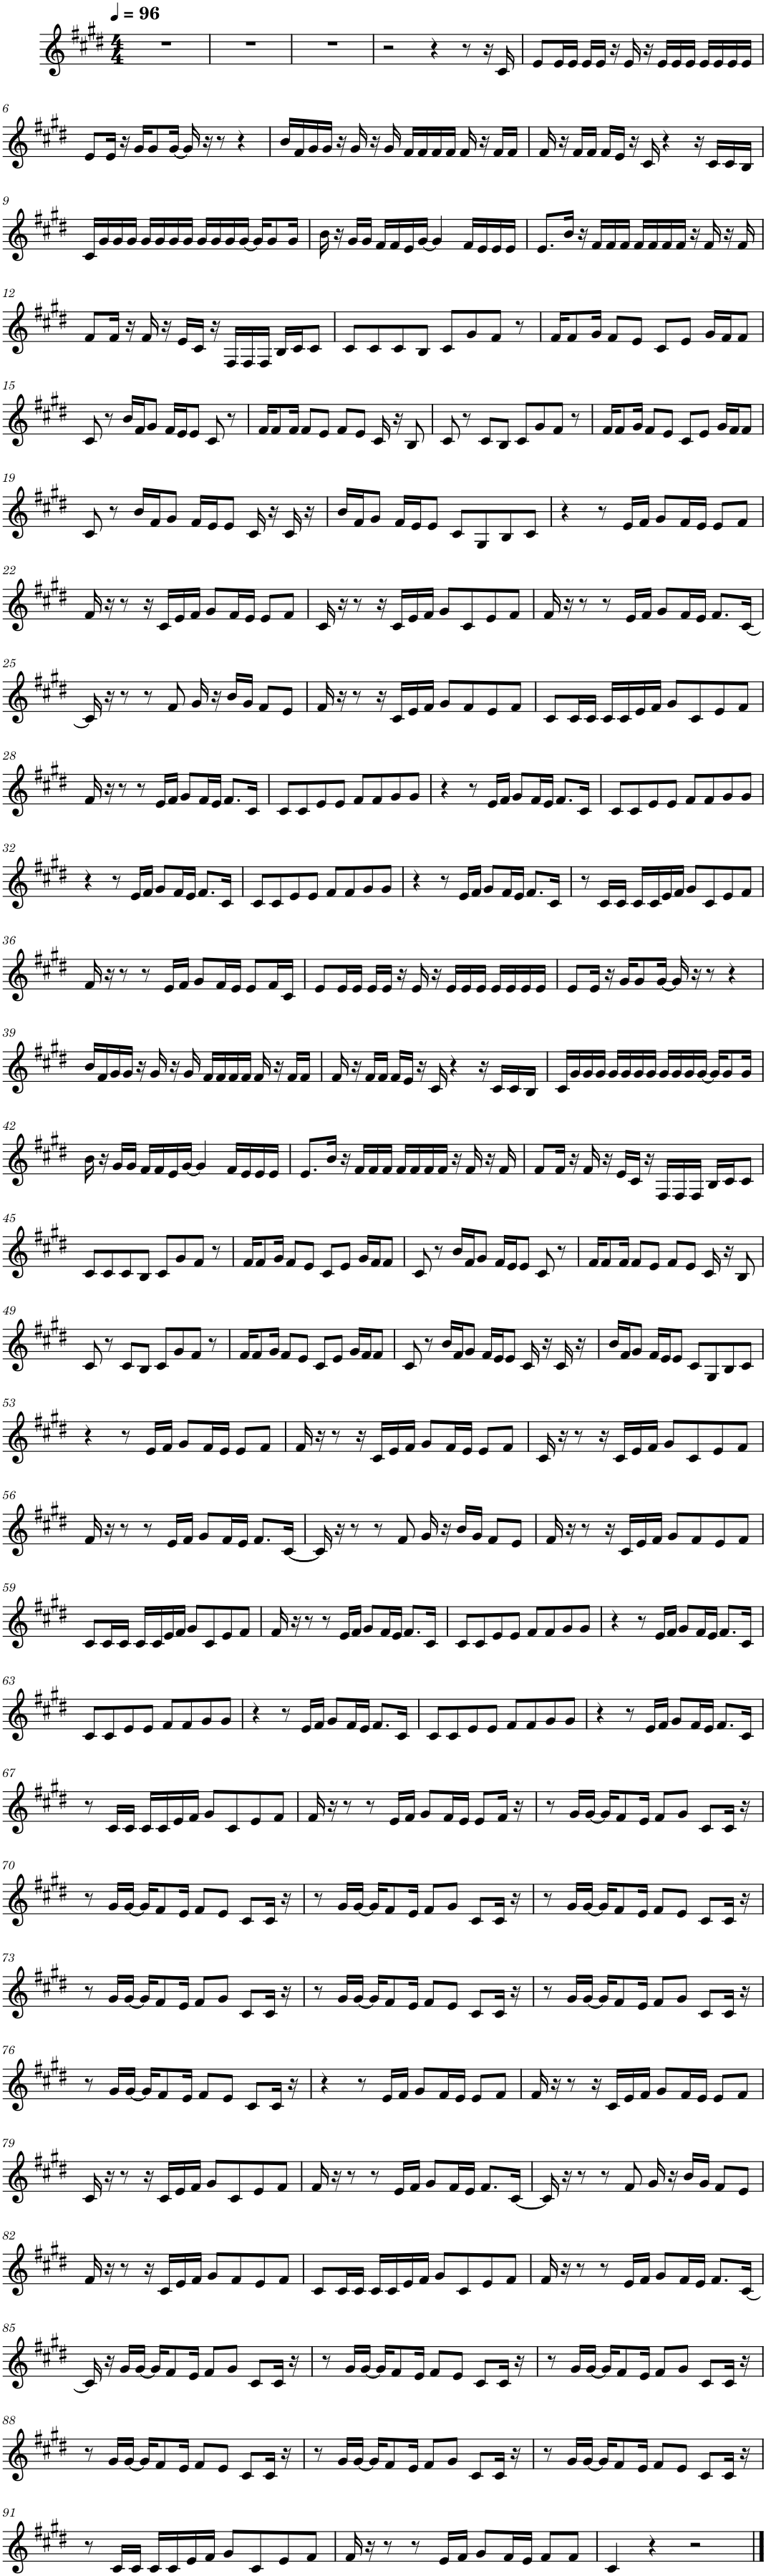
**kern
*part1
*staff1
*I"Piano
*I'Pno.
*clefG2
*k[f#c#g#d#]
*M4/4
*MM96
=1
1r
=2
1r
=3
1r
=4
2r
4r
8r
16r
16c#/
=5
8e/L
16e/L
16e/JJ
16e/LL
16e/JJ
16r
16e/
16r
16e/LL
16e/
16e/JJ
16e/LL
16e/
16e/
16e/JJ
!!LO:LB:g=z
=6
8e/L
16e/Jk
16r
16g#/KL
8g#/
[16g#/Jk
16g#/]
16r
8r
4r
=7
16b/LL
16f#/
16g#/
16g#/JJ
16r
16g#/
16r
16g#/
16f#/LL
16f#/
16f#/
16f#/JJ
16f#/
16r
16f#/LL
16f#/JJ
=8
16f#/
16r
16f#/LL
16f#/JJ
16f#/LL
16e/JJ
16r
16c#/
4r
16r
16c#/LL
16c#/
16B/JJ
!!LO:LB:g=z
=9
16c#/LL
16g#/
16g#/
16g#/JJ
16g#/LL
16g#/
16g#/
16g#/JJ
16g#/LL
16g#/
16g#/
[16g#/JJ
16g#/KL]
8g#/
16g#/Jk
=10
16b\
16r
16g#/LL
16g#/JJ
16f#/LL
16f#/
16e/
[16g#/JJ
4g#/]
16f#/LL
16e/
16e/
16e/JJ
=11
8.e/L
16b/Jk
16r
16f#/LL
16f#/
16f#/JJ
16f#/LL
16f#/
16f#/
16f#/JJ
16r
16f#/
16r
16f#/
!!LO:LB:g=z
=12
8f#/L
16f#/Jk
16r
16f#/
16r
16e/LL
16c#/JJ
16r
16F#/LL
16F#/
16F#/JJ
16B/LL
16c#/J
8c#/J
=13
8c#/L
8c#/
8c#/
8B/J
8c#/L
8g#/
8f#/J
8r
=14
16f#/KL
8f#/
16g#/Jk
8f#/L
8e/J
8c#/L
8e/J
16g#/LL
16f#/J
8f#/J
!!LO:LB:g=z
=15
8c#/
8r
16b/LL
16f#/J
8g#/J
16f#/LL
16e/J
8e/J
8c#/
8r
=16
16f#/KL
8f#/
16f#/Jk
8f#/L
8e/J
8f#/L
8e/J
16c#/
16r
8B/
=17
8c#/
8r
8c#/L
8B/J
8c#/L
8g#/
8f#/J
8r
=18
16f#/KL
8f#/
16g#/Jk
8f#/L
8e/J
8c#/L
8e/J
16g#/LL
16f#/J
8f#/J
!!LO:LB:g=z
=19
8c#/
8r
16b/LL
16f#/J
8g#/J
16f#/LL
16e/J
8e/J
16c#/
16r
16c#/
16r
=20
16b/LL
16f#/J
8g#/J
16f#/LL
16e/J
8e/J
8c#/L
8G#/
8B/
8c#/J
=21
4r
8r
16e/LL
16f#/JJ
8g#/L
16f#/L
16e/JJ
8e/L
8f#/J
!!LO:LB:g=z
=22
16f#/
16r
8r
16r
16c#/LL
16e/
16f#/JJ
8g#/L
16f#/L
16e/JJ
8e/L
8f#/J
=23
16c#/
16r
8r
16r
16c#/LL
16e/
16f#/JJ
8g#/L
8c#/
8e/
8f#/J
=24
16f#/
16r
8r
8r
16e/LL
16f#/JJ
8g#/L
16f#/L
16e/JJ
8.f#/L
[16c#/Jk
!!LO:LB:g=z
=25
16c#/]
16r
8r
8r
8f#/
16g#/
16r
16b/LL
16g#/JJ
8f#/L
8e/J
=26
16f#/
16r
8r
16r
16c#/LL
16e/
16f#/JJ
8g#/L
8f#/
8e/
8f#/J
=27
8c#/L
16c#/L
16c#/JJ
16c#/LL
16c#/
16e/
16f#/JJ
8g#/L
8c#/
8e/
8f#/J
!!LO:LB:g=z
=28
16f#/
16r
8r
8r
16e/LL
16f#/JJ
8g#/L
16f#/L
16e/JJ
8.f#/L
16c#/Jk
=29
8c#/L
8c#/
8e/
8e/J
8f#/L
8f#/
8g#/
8g#/J
=30
4r
8r
16e/LL
16f#/JJ
8g#/L
16f#/L
16e/JJ
8.f#/L
16c#/Jk
=31
8c#/L
8c#/
8e/
8e/J
8f#/L
8f#/
8g#/
8g#/J
!!LO:LB:g=z
=32
4r
8r
16e/LL
16f#/JJ
8g#/L
16f#/L
16e/JJ
8.f#/L
16c#/Jk
=33
8c#/L
8c#/
8e/
8e/J
8f#/L
8f#/
8g#/
8g#/J
=34
4r
8r
16e/LL
16f#/JJ
8g#/L
16f#/L
16e/JJ
8.f#/L
16c#/Jk
=35
8r
16c#/LL
16c#/JJ
16c#/LL
16c#/
16e/
16f#/JJ
8g#/L
8c#/
8e/
8f#/J
!!LO:LB:g=z
=36
16f#/
16r
8r
8r
16e/LL
16f#/JJ
8g#/L
16f#/L
16e/JJ
8e/L
16f#/L
16c#/JJ
=37
8e/L
16e/L
16e/JJ
16e/LL
16e/JJ
16r
16e/
16r
16e/LL
16e/
16e/JJ
16e/LL
16e/
16e/
16e/JJ
=38
8e/L
16e/Jk
16r
16g#/KL
8g#/
[16g#/Jk
16g#/]
16r
8r
4r
!!LO:LB:g=z
=39
16b/LL
16f#/
16g#/
16g#/JJ
16r
16g#/
16r
16g#/
16f#/LL
16f#/
16f#/
16f#/JJ
16f#/
16r
16f#/LL
16f#/JJ
=40
16f#/
16r
16f#/LL
16f#/JJ
16f#/LL
16e/JJ
16r
16c#/
4r
16r
16c#/LL
16c#/
16B/JJ
=41
16c#/LL
16g#/
16g#/
16g#/JJ
16g#/LL
16g#/
16g#/
16g#/JJ
16g#/LL
16g#/
16g#/
[16g#/JJ
16g#/KL]
8g#/
16g#/Jk
!!LO:LB:g=z
=42
16b\
16r
16g#/LL
16g#/JJ
16f#/LL
16f#/
16e/
[16g#/JJ
4g#/]
16f#/LL
16e/
16e/
16e/JJ
=43
8.e/L
16b/Jk
16r
16f#/LL
16f#/
16f#/JJ
16f#/LL
16f#/
16f#/
16f#/JJ
16r
16f#/
16r
16f#/
=44
8f#/L
16f#/Jk
16r
16f#/
16r
16e/LL
16c#/JJ
16r
16F#/LL
16F#/
16F#/JJ
16B/LL
16c#/J
8c#/J
!!LO:LB:g=z
=45
8c#/L
8c#/
8c#/
8B/J
8c#/L
8g#/
8f#/J
8r
=46
16f#/KL
8f#/
16g#/Jk
8f#/L
8e/J
8c#/L
8e/J
16g#/LL
16f#/J
8f#/J
=47
8c#/
8r
16b/LL
16f#/J
8g#/J
16f#/LL
16e/J
8e/J
8c#/
8r
=48
16f#/KL
8f#/
16f#/Jk
8f#/L
8e/J
8f#/L
8e/J
16c#/
16r
8B/
!!LO:LB:g=z
=49
8c#/
8r
8c#/L
8B/J
8c#/L
8g#/
8f#/J
8r
=50
16f#/KL
8f#/
16g#/Jk
8f#/L
8e/J
8c#/L
8e/J
16g#/LL
16f#/J
8f#/J
=51
8c#/
8r
16b/LL
16f#/J
8g#/J
16f#/LL
16e/J
8e/J
16c#/
16r
16c#/
16r
=52
16b/LL
16f#/J
8g#/J
16f#/LL
16e/J
8e/J
8c#/L
8G#/
8B/
8c#/J
!!LO:LB:g=z
=53
4r
8r
16e/LL
16f#/JJ
8g#/L
16f#/L
16e/JJ
8e/L
8f#/J
=54
16f#/
16r
8r
16r
16c#/LL
16e/
16f#/JJ
8g#/L
16f#/L
16e/JJ
8e/L
8f#/J
=55
16c#/
16r
8r
16r
16c#/LL
16e/
16f#/JJ
8g#/L
8c#/
8e/
8f#/J
!!LO:LB:g=z
=56
16f#/
16r
8r
8r
16e/LL
16f#/JJ
8g#/L
16f#/L
16e/JJ
8.f#/L
[16c#/Jk
=57
16c#/]
16r
8r
8r
8f#/
16g#/
16r
16b/LL
16g#/JJ
8f#/L
8e/J
=58
16f#/
16r
8r
16r
16c#/LL
16e/
16f#/JJ
8g#/L
8f#/
8e/
8f#/J
!!LO:LB:g=z
=59
8c#/L
16c#/L
16c#/JJ
16c#/LL
16c#/
16e/
16f#/JJ
8g#/L
8c#/
8e/
8f#/J
=60
16f#/
16r
8r
8r
16e/LL
16f#/JJ
8g#/L
16f#/L
16e/JJ
8.f#/L
16c#/Jk
=61
8c#/L
8c#/
8e/
8e/J
8f#/L
8f#/
8g#/
8g#/J
=62
4r
8r
16e/LL
16f#/JJ
8g#/L
16f#/L
16e/JJ
8.f#/L
16c#/Jk
!!LO:LB:g=z
=63
8c#/L
8c#/
8e/
8e/J
8f#/L
8f#/
8g#/
8g#/J
=64
4r
8r
16e/LL
16f#/JJ
8g#/L
16f#/L
16e/JJ
8.f#/L
16c#/Jk
=65
8c#/L
8c#/
8e/
8e/J
8f#/L
8f#/
8g#/
8g#/J
=66
4r
8r
16e/LL
16f#/JJ
8g#/L
16f#/L
16e/JJ
8.f#/L
16c#/Jk
!!LO:LB:g=z
=67
8r
16c#/LL
16c#/JJ
16c#/LL
16c#/
16e/
16f#/JJ
8g#/L
8c#/
8e/
8f#/J
=68
16f#/
16r
8r
8r
16e/LL
16f#/JJ
8g#/L
16f#/L
16e/JJ
8e/L
16f#/Jk
16r
=69
8r
16g#/LL
[16g#/JJ
16g#/KL]
8f#/
16e/Jk
8f#/L
8g#/J
8c#/L
16c#/Jk
16r
!!LO:LB:g=z
=70
8r
16g#/LL
[16g#/JJ
16g#/KL]
8f#/
16e/Jk
8f#/L
8e/J
8c#/L
16c#/Jk
16r
=71
8r
16g#/LL
[16g#/JJ
16g#/KL]
8f#/
16e/Jk
8f#/L
8g#/J
8c#/L
16c#/Jk
16r
=72
8r
16g#/LL
[16g#/JJ
16g#/KL]
8f#/
16e/Jk
8f#/L
8e/J
8c#/L
16c#/Jk
16r
!!LO:LB:g=z
=73
8r
16g#/LL
[16g#/JJ
16g#/KL]
8f#/
16e/Jk
8f#/L
8g#/J
8c#/L
16c#/Jk
16r
=74
8r
16g#/LL
[16g#/JJ
16g#/KL]
8f#/
16e/Jk
8f#/L
8e/J
8c#/L
16c#/Jk
16r
=75
8r
16g#/LL
[16g#/JJ
16g#/KL]
8f#/
16e/Jk
8f#/L
8g#/J
8c#/L
16c#/Jk
16r
!!LO:LB:g=z
=76
8r
16g#/LL
[16g#/JJ
16g#/KL]
8f#/
16e/Jk
8f#/L
8e/J
8c#/L
16c#/Jk
16r
=77
4r
8r
16e/LL
16f#/JJ
8g#/L
16f#/L
16e/JJ
8e/L
8f#/J
=78
16f#/
16r
8r
16r
16c#/LL
16e/
16f#/JJ
8g#/L
16f#/L
16e/JJ
8e/L
8f#/J
!!LO:LB:g=z
=79
16c#/
16r
8r
16r
16c#/LL
16e/
16f#/JJ
8g#/L
8c#/
8e/
8f#/J
=80
16f#/
16r
8r
8r
16e/LL
16f#/JJ
8g#/L
16f#/L
16e/JJ
8.f#/L
[16c#/Jk
=81
16c#/]
16r
8r
8r
8f#/
16g#/
16r
16b/LL
16g#/JJ
8f#/L
8e/J
!!LO:LB:g=z
=82
16f#/
16r
8r
16r
16c#/LL
16e/
16f#/JJ
8g#/L
8f#/
8e/
8f#/J
=83
8c#/L
16c#/L
16c#/JJ
16c#/LL
16c#/
16e/
16f#/JJ
8g#/L
8c#/
8e/
8f#/J
=84
16f#/
16r
8r
8r
16e/LL
16f#/JJ
8g#/L
16f#/L
16e/JJ
8.f#/L
[16c#/Jk
!!LO:LB:g=z
=85
16c#/]
16r
16g#/LL
[16g#/JJ
16g#/KL]
8f#/
16e/Jk
8f#/L
8g#/J
8c#/L
16c#/Jk
16r
=86
8r
16g#/LL
[16g#/JJ
16g#/KL]
8f#/
16e/Jk
8f#/L
8e/J
8c#/L
16c#/Jk
16r
=87
8r
16g#/LL
[16g#/JJ
16g#/KL]
8f#/
16e/Jk
8f#/L
8g#/J
8c#/L
16c#/Jk
16r
!!LO:LB:g=z
=88
8r
16g#/LL
[16g#/JJ
16g#/KL]
8f#/
16e/Jk
8f#/L
8e/J
8c#/L
16c#/Jk
16r
=89
8r
16g#/LL
[16g#/JJ
16g#/KL]
8f#/
16e/Jk
8f#/L
8g#/J
8c#/L
16c#/Jk
16r
=90
8r
16g#/LL
[16g#/JJ
16g#/KL]
8f#/
16e/Jk
8f#/L
8e/J
8c#/L
16c#/Jk
16r
!!LO:LB:g=z
=91
8r
16c#/LL
16c#/JJ
16c#/LL
16c#/
16e/
16f#/JJ
8g#/L
8c#/
8e/
8f#/J
=92
16f#/
16r
8r
8r
16e/LL
16f#/JJ
8g#/L
16f#/L
16e/JJ
8f#/L
8f#/J
=93
4c#/
4r
2r
==
*-
